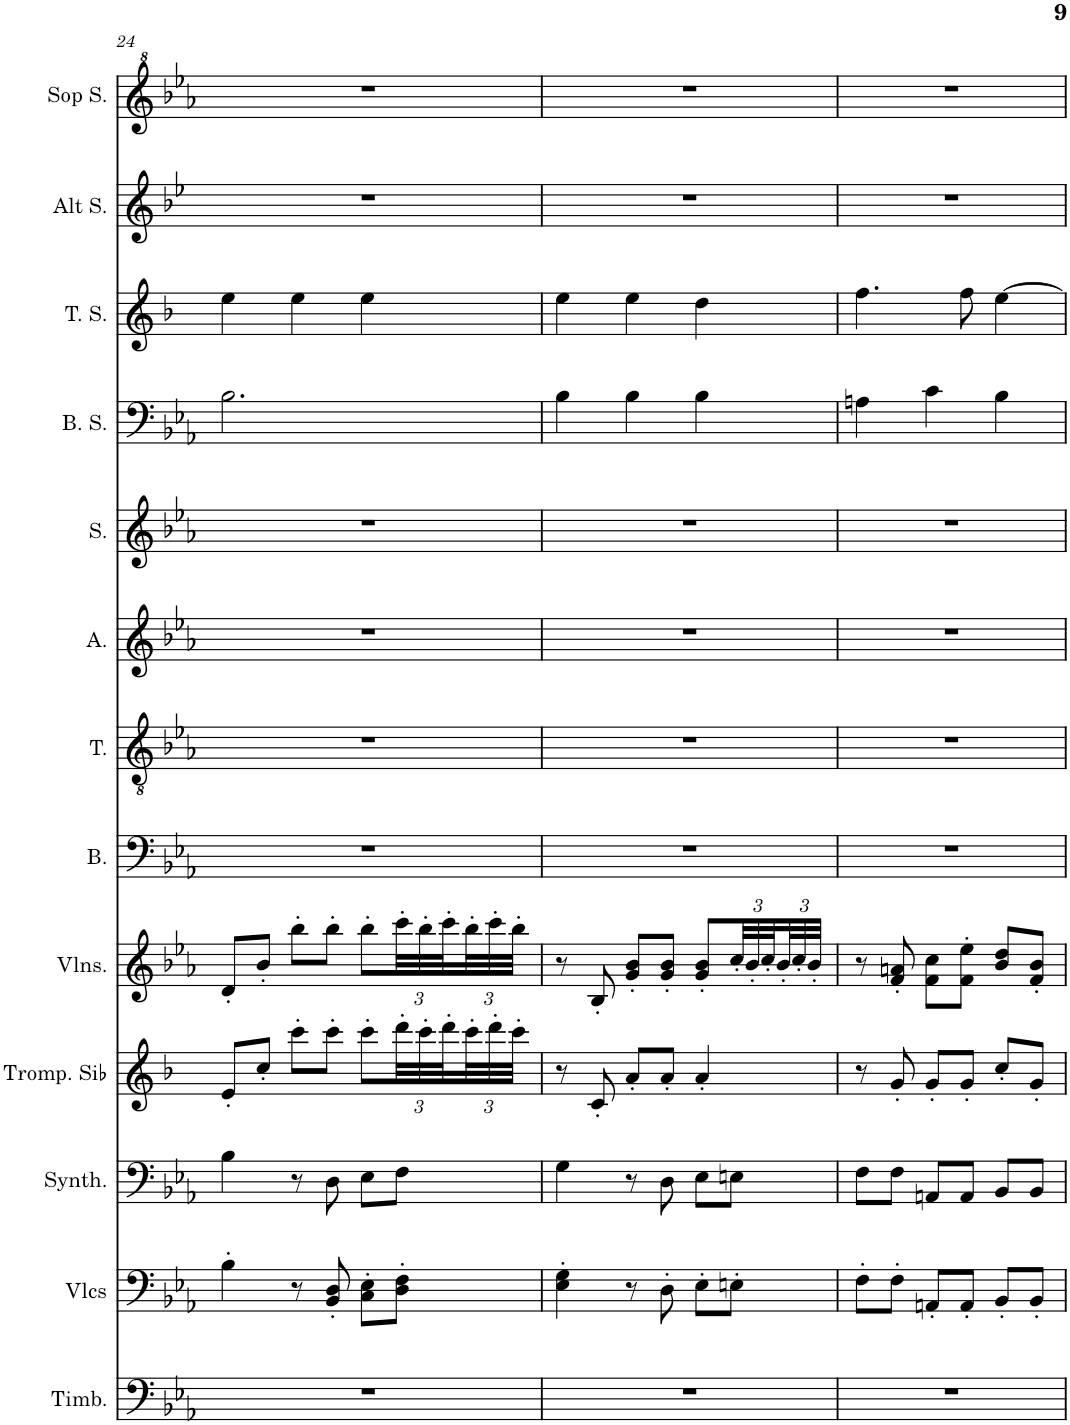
**kern	**kern	**kern	**kern	**kern	**kern	**kern	**kern	**kern	**kern	**kern	**kern	**kern
*part13	*part12	*part11	*part10	*part9	*part8	*part7	*part6	*part5	*part4	*part3	*part2	*part1
*staff13	*staff12	*staff11	*staff10	*staff9	*staff8	*staff7	*staff6	*staff5	*staff4	*staff3	*staff2	*staff1
*I"Timbales, Staff-1	*I"Violoncelles, D'Bass/Strings, etc	*I"Synthétiseur d'instruments à cordes, Synth strings, etc	*I"Trompette en Sib, Synth strings 2	*I"Violons, 1st violins	*I"Basse	*I"Ténor	*I"Alto	*I"Soprano	*I"Basse Solo	*I"Tenor Solo	*I"Alto Solo	*I"Soprano Solo
*I'Timb.	*I'Vlcs	*I'Synth.	*I'Tromp. Sib	*I'Vlns.	*I'B.	*I'T.	*I'A.	*I'S.	*I'B. S.	*I'T. S.	*I'Alt S.	*I'Sop S.
!!LO:PB:g=z
*clefF4	*clefF4	*clefF4	*clefG2	*clefG2	*clefF4	*clefGv2	*clefG2	*clefG2	*clefF4	*clefG2	*clefG2	*clefG^2
*	*	*	*Trd1c2	*	*	*	*	*	*	*Trd8c14	*Trd4c7	*
*k[b-e-a-]	*k[b-e-a-]	*k[b-e-a-]	*k[b-]	*k[b-e-a-]	*k[b-e-a-]	*k[b-e-a-]	*k[b-e-a-]	*k[b-e-a-]	*k[b-e-a-]	*k[b-]	*k[b-e-]	*k[b-e-a-]
*M3/4	*M3/4	*M3/4	*M3/4	*M3/4	*M3/4	*M3/4	*M3/4	*M3/4	*M3/4	*M3/4	*M3/4	*M3/4
=24	=24	=24	=24	=24	=24	=24	=24	=24	=24	=24	=24	=24
2.r	4B-'\	4B-\	8e'/L	8d'/L	2.r	2.r	2.r	2.r	2.B-\	4ee\	2.r	2.r
.	.	.	8cc'/J	8b-'/J	.	.	.	.	.	.	.	.
.	8r	8r	8ccc'\L	8bb-'\L	.	.	.	.	.	4ee\	.	.
.	8BB-/' 8D/'	8D\	8ccc'\J	8bb-'\J	.	.	.	.	.	.	.	.
.	8C\' 8E-\'L	8E-\L	8ccc'\L	8bb-'\L	.	.	.	.	.	4ee\	.	.
*	*	*	*Xbrackettup	*Xbrackettup	*	*	*	*	*	*	*	*
.	8D\' 8F\'J	8F\J	48ddd'\LL	48ccc'\LL	.	.	.	.	.	.	.	.
.	.	.	48ccc'\	48bb-'\	.	.	.	.	.	.	.	.
.	.	.	48ddd'\	48ccc'\	.	.	.	.	.	.	.	.
.	.	.	48ccc'\	48bb-'\	.	.	.	.	.	.	.	.
.	.	.	48ddd'\	48ccc'\	.	.	.	.	.	.	.	.
.	.	.	48ccc'\JJJ	48bb-'\JJJ	.	.	.	.	.	.	.	.
=25	=25	=25	=25	=25	=25	=25	=25	=25	=25	=25	=25	=25
2.r	4E-\' 4G\'	4G\	8r	8r	2.r	2.r	2.r	2.r	4B-\	4ee\	2.r	2.r
.	.	.	8c'/	8B-'/	.	.	.	.	.	.	.	.
.	8r	8r	8a'/L	8g/' 8b-/'L	.	.	.	.	4B-\	4ee\	.	.
.	8D'\	8D\	8a'/J	8g/' 8b-/'J	.	.	.	.	.	.	.	.
.	8E-'\L	8E-\L	4a'/	8g/' 8b-/'L	.	.	.	.	4B-\	4dd\	.	.
.	8En'\J	8En\J	.	48cc'/LL	.	.	.	.	.	.	.	.
.	.	.	.	48b-'/	.	.	.	.	.	.	.	.
.	.	.	.	48cc'/	.	.	.	.	.	.	.	.
.	.	.	.	48b-'/	.	.	.	.	.	.	.	.
.	.	.	.	48cc'/	.	.	.	.	.	.	.	.
.	.	.	.	48b-'/JJJ	.	.	.	.	.	.	.	.
=26	=26	=26	=26	=26	=26	=26	=26	=26	=26	=26	=26	=26
2.r	8F'\L	8F\L	8r	8r	2.r	2.r	2.r	2.r	4An\	4.ff\	2.r	2.r
.	8F'\J	8F\J	8g'/	8f/' 8an/'	.	.	.	.	.	.	.	.
.	8AAn'/L	8AAn/L	8g'/L	8f\ 8cc\L	.	.	.	.	4c\	.	.	.
.	8AA'/J	8AA/J	8g'/J	8f\' 8ee-\'J	.	.	.	.	.	8ff\	.	.
.	8BB-'/L	8BB-/L	8cc'/L	8b-/ 8dd/L	.	.	.	.	4B-\	[4ee\	.	.
.	8BB-'/J	8BB-/J	8g'/J	8f/' 8b-/'J	.	.	.	.	.	.	.	.
=	=	=	=	=	=	=	=	=	=	=	=	=
*-	*-	*-	*-	*-	*-	*-	*-	*-	*-	*-	*-	*-
